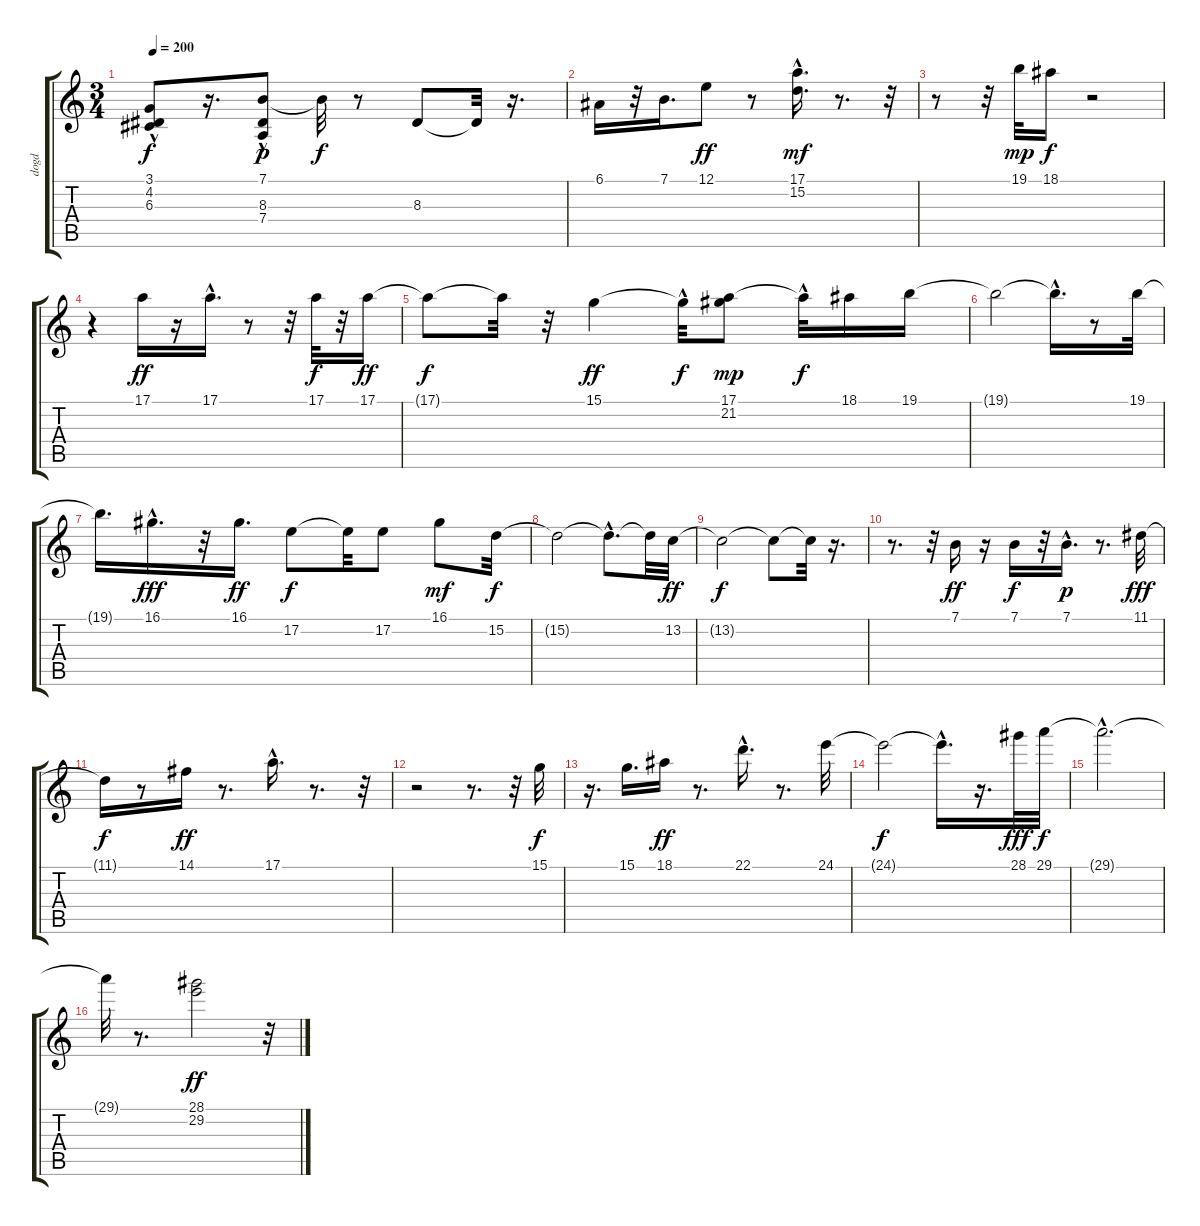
\track ("dogd" "dogd") {instrument acousticgrandpiano}
\staff {score tabs}
\tuning (E4 B3 G3 D3 A2 E2) {hide}
\ts (3 4)
\tempo 200
\clef g2
\ks c
(3.1{hac t} 4.2{t} 6.3{hac t}).8{dy f} r.16{d} (7.1 8.3 7.4{hac}).8{dy p} 7.1{t}.32{dy f} r.8 8.3.8 8.3{t}.32 r.16{d} |
6.1.16 r.32 7.1.16{d} 12.1.8{dy ff} r.8 (17.1{hac} 15.2{hac}).16{d dy mf} r.8{d} r.32 |
r.8 r.32 19.1.32{dy mp} 18.1.16{dy f} r.2 |
r.4 17.1.16{dy ff} r.16 17.1{hac}.16{d} r.8 r.32 17.1.32{dy f} r.32 17.1.16{dy ff} |
17.1{t}.8{dy f} 17.1{t}.32 r.32 15.1.4{dy ff} 15.1{hac t}.32{dy f} (17.1 21.2).8{dy mp} 17.1{hac t}.32{dy f} 18.1.16 19.1.16 |
19.1{t}.2 19.1{hac t}.16{d} r.8 19.1.32 |
19.1{t}.16{d} 16.1{hac}.16{d dy fff} r.32 16.1.16{d dy ff} 17.2.8{dy f} 17.2{t}.32 17.2.8 16.1.8{dy mf} 15.2.32{dy f} |
15.2{t}.2 15.2{hac t}.8{d} 15.2{t}.32 13.2.32{dy ff} |
13.2{t}.2{dy f} 13.2{t}.8 13.2{t}.32 r.16{d} |
r.8{d} r.32 7.1.16{dy ff} r.16 7.1.16{dy f} r.32 7.1{hac}.16{d dy p} r.8{d} 11.1.32{dy fff} |
11.1{t}.16{dy f} r.8 14.1.16{dy ff} r.8{d} 17.1{hac}.16{d} r.8{d} r.32 |
r.2 r.8{d} r.32 15.1.32{dy f} |
r.16{d} 15.1.16{d} 18.1.16{dy ff} r.8{d} 22.1{hac}.16{d} r.8{d} 24.1.32 |
24.1{t}.2{dy f} 24.1{hac t}.16{d} r.16{d} 28.1.32{dy fff} 29.1.32{dy f} |
29.1{hac t}.2{d} |
29.1{t}.32 r.8{d} (28.1 29.2).2{dy ff} r.32
